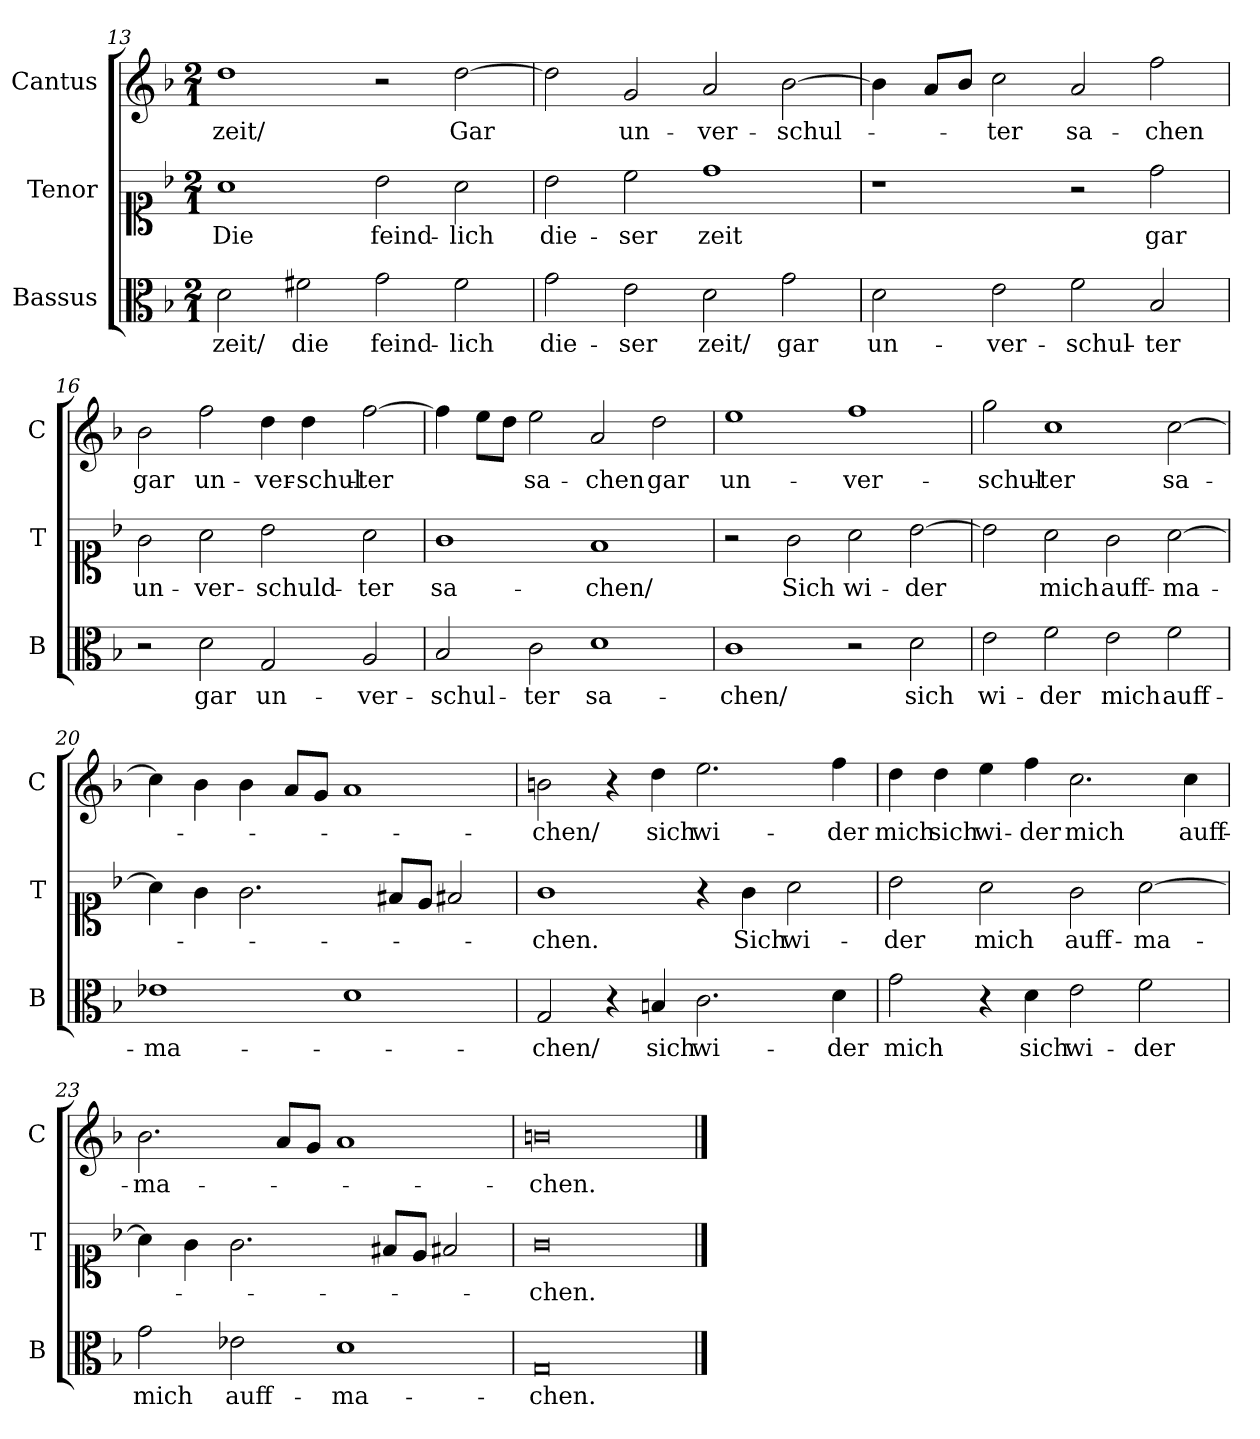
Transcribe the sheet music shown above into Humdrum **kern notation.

**kern	**text	**kern	**text	**kern	**text
*part3	*part3	*part2	*part2	*part1	*part1
*staff3	*staff3	*staff2	*staff2	*staff1	*staff1
*I"Bassus	*	*I"Tenor	*	*I"Cantus	*
*I'B	*	*I'T	*	*I'C	*
*clefC3	*	*clefC1	*	*clefG2	*
*k[b-]	*	*k[b-]	*	*k[b-]	*
*G:dor	*	*G:dor	*	*G:dor	*
*M2/1	*	*M2/1	*	*M2/1	*
=13	=13	=13	=13	=13	=13
2d	zeit/	1a	Die	1dd	zeit/
2f#X	die	.	.	.	.
2g	feind-	2b-	feind-	2r	.
2f#	-lich	2a	-lich	[2dd	Gar
=14	=14	=14	=14	=14	=14
2g	die-	2b-	die-	2dd]	.
2e	-ser	2cc	-ser	2g	un-
2d	zeit/	1dd	zeit	2a	-ver-
2g	gar	.	.	[2b-	-schul-
=15	=15	=15	=15	=15	=15
2d	un-	1r	.	4b-]	.
.	.	.	.	8a/L	.
.	.	.	.	8b-/J	.
2e	-ver-	.	.	2cc	-ter
2f	-schul-	2r	.	2a	sa-
2B-	-ter	2dd	gar	2ff	-chen
=16	=16	=16	=16	=16	=16
2r	.	2g	un-	2b-	gar
2d	gar	2a	-ver-	2ff	un-
2G	un-	2b-	-schuld-	4dd	-ver-
.	.	.	.	4dd	-schul-
2A	-ver-	2a	-ter	[2ff	-ter
=17	=17	=17	=17	=17	=17
2B-	-schul-	1g	sa-	4ff]	.
.	.	.	.	8ee\L	.
.	.	.	.	8dd\J	.
2c	ter	.	.	2ee	sa-
1d	sa-	1f	-chen/	2a	-chen
.	.	.	.	2dd	gar
=18	=18	=18	=18	=18	=18
1c	chen/	2r	.	1ee	un-
.	.	2g	Sich	.	.
2r	.	2a	wi-	1ff	-ver-
2d	sich	[2b-	-der	.	.
=19	=19	=19	=19	=19	=19
2e	wi-	2b-]	.	2gg	-schul-
2f	-der	2a	mich	1cc	-ter
2e	mich	2g	auff-	.	.
2f	auff-	[2a	-ma-	[2cc	sa-
=20	=20	=20	=20	=20	=20
1e-X	-ma-	4a]	.	4cc]	.
.	.	4g	.	4b-	.
.	.	2.g	.	4b-	.
.	.	.	.	8a/L	.
.	.	.	.	8g/J	.
1d	.	.	.	1a	.
.	.	8f#X/L	.	.	.
.	.	8e/J	.	.	.
.	.	2f#X	.	.	.
=21	=21	=21	=21	=21	=21
2G	-chen/	1g	-chen.	2bn	-chen/
4r	.	.	.	4r	.
4Bn	sich	.	.	4dd	sich
2.c	wi-	4r	.	2.ee	wi-
.	.	4g	Sich	.	.
.	.	2a	wi-	.	.
4d	-der	.	.	4ff	-der
=22	=22	=22	=22	=22	=22
2g	mich	2b-	-der	4dd	mich
.	.	.	.	4dd	sich
4r	.	2a	mich	4ee	wi-
4d	sich	.	.	4ff	-der
2e	wi-	2g	auff-	2.cc	mich
2f	-der	[2a	-ma-	.	.
.	.	.	.	4cc	auff-
=23	=23	=23	=23	=23	=23
2g	mich	4a]	.	2.b-	-ma-
.	.	4g	.	.	.
2e-X	auff-	2.g	.	.	.
.	.	.	.	8a/L	.
.	.	.	.	8g/J	.
1d	-ma-	.	.	1a	.
.	.	8f#X/L	.	.	.
.	.	8e/J	.	.	.
.	.	2f#X	.	.	.
=24	=24	=24	=24	=24	=24
0G	-chen.	0g	-chen.	0bn	-chen.
==	==	==	==	==	==
*-	*-	*-	*-	*-	*-
